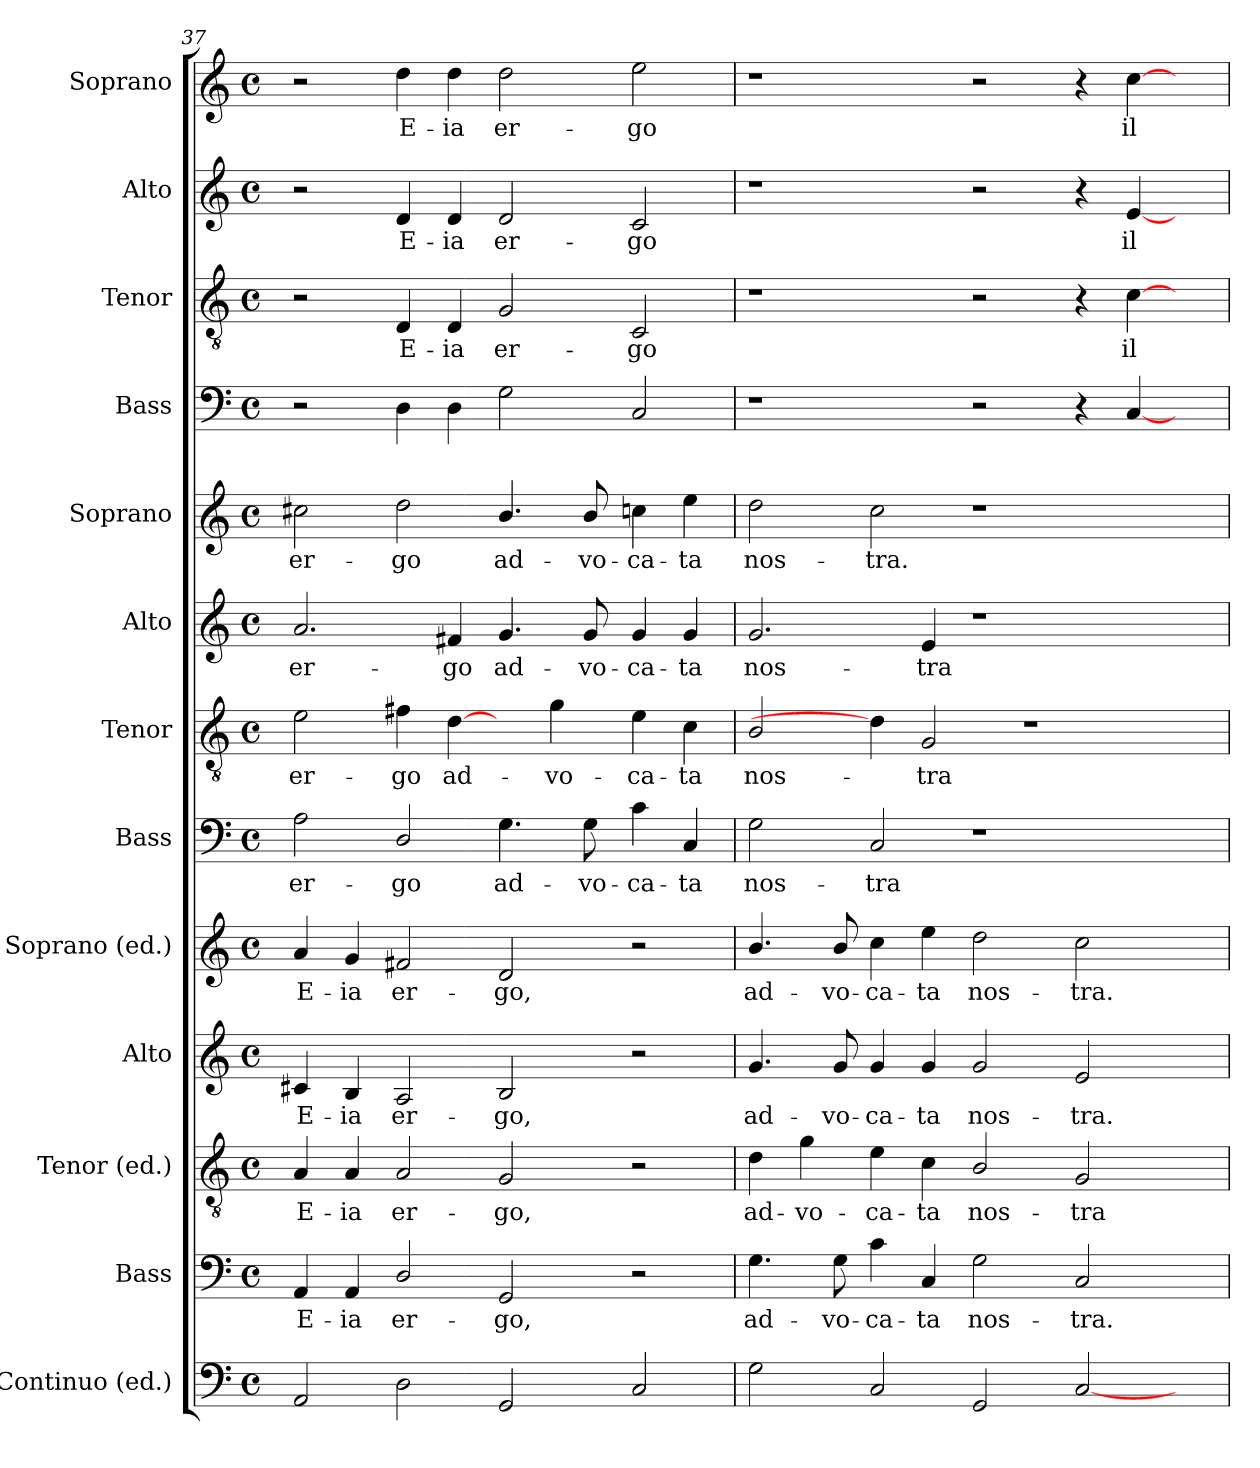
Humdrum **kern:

**kern	**kern	**text	**kern	**text	**kern	**text	**kern	**text	**kern	**text	**kern	**text	**kern	**text	**kern	**text	**kern	**kern	**text	**kern	**text	**kern	**text
*part13	*part12	*part12	*part11	*part11	*part10	*part10	*part9	*part9	*part8	*part8	*part7	*part7	*part6	*part6	*part5	*part5	*part4	*part3	*part3	*part2	*part2	*part1	*part1
*staff13	*staff12	*staff12	*staff11	*staff11	*staff10	*staff10	*staff9	*staff9	*staff8	*staff8	*staff7	*staff7	*staff6	*staff6	*staff5	*staff5	*staff4	*staff3	*staff3	*staff2	*staff2	*staff1	*staff1
*I"Continuo (ed.)	*I"Bass	*	*I"Tenor (ed.)	*	*I"Alto	*	*I"Soprano (ed.)	*	*I"Bass	*	*I"Tenor	*	*I"Alto	*	*I"Soprano	*	*I"Bass	*I"Tenor	*	*I"Alto	*	*I"Soprano	*
*I'Cont.	*I'B.	*	*I'T.	*	*I'A.	*	*I'S.	*	*I'B.	*	*I'T.	*	*I'A.	*	*I'S.	*	*I'B.	*I'T.	*	*I'A.	*	*I'S.	*
!!LO:PB:g=z
*clefF4	*clefF4	*	*clefGv2	*	*clefG2	*	*clefG2	*	*clefF4	*	*clefGv2	*	*clefG2	*	*clefG2	*	*clefF4	*clefGv2	*	*clefG2	*	*clefG2	*
*	*	*	*	*	*	*	*	*	*	*	*ITrd7c12	*	*	*	*	*	*	*ITrd7c12	*	*	*	*	*
*k[]	*k[]	*	*k[]	*	*k[]	*	*k[]	*	*k[]	*	*k[]	*	*k[]	*	*k[]	*	*k[]	*k[]	*	*k[]	*	*k[]	*
*C:	*C:	*	*C:	*	*C:	*	*C:	*	*C:	*	*C:	*	*C:	*	*C:	*	*C:	*C:	*	*C:	*	*C:	*
*M4/4	*M4/4	*	*M4/4	*	*M4/4	*	*M4/4	*	*M4/4	*	*M4/4	*	*M4/4	*	*M4/4	*	*M4/4	*M4/4	*	*M4/4	*	*M4/4	*
*met(c)	*met(c)	*	*met(c)	*	*met(c)	*	*met(c)	*	*met(c)	*	*met(c)	*	*met(c)	*	*met(c)	*	*met(c)	*met(c)	*	*met(c)	*	*met(c)	*
=37	=37	=37	=37	=37	=37	=37	=37	=37	=37	=37	=37	=37	=37	=37	=37	=37	=37	=37	=37	=37	=37	=37	=37
!	!	!LO:LY:b:color=#000000	!	!	!	!	!	!	!	!	!	!	!	!	!	!	!	!	!	!	!	!	!
!	!	!	!	!LO:LY:b:color=#000000	!	!	!	!	!	!	!	!	!	!	!	!	!	!	!	!	!	!	!
!	!	!	!	!	!	!LO:LY:b:color=#000000	!	!	!	!	!	!	!	!	!	!	!	!	!	!	!	!	!
!	!	!	!	!	!	!	!	!LO:LY:b:color=#000000	!	!	!	!	!	!	!	!	!	!	!	!	!	!	!
!	!	!	!	!	!	!	!	!	!	!LO:LY:b:color=#000000	!	!	!	!	!	!	!	!	!	!	!	!	!
!	!	!	!	!	!	!	!	!	!	!	!	!LO:LY:b:color=#000000	!	!	!	!	!	!	!	!	!	!	!
!	!	!	!	!	!	!	!	!	!	!	!	!	!	!LO:LY:b:color=#000000	!	!	!	!	!	!	!	!	!
!	!	!	!	!	!	!	!	!	!	!	!	!	!	!	!	!LO:LY:b:color=#000000	!	!	!	!	!	!	!
2AAi/	4AAi/	E-	4Ai/	E-	4c#Xi/	E-	4ai/	E-	2Ai\	er-	2Ei\	er-	2.ai/	er-	2cc#Xi\	er-	2r	2r	.	2r	.	2r	.
!	!	!LO:LY:b:color=#000000	!	!	!	!	!	!	!	!	!	!	!	!	!	!	!	!	!	!	!	!	!
!	!	!	!	!LO:LY:b:color=#000000	!	!	!	!	!	!	!	!	!	!	!	!	!	!	!	!	!	!	!
!	!	!	!	!	!	!LO:LY:b:color=#000000	!	!	!	!	!	!	!	!	!	!	!	!	!	!	!	!	!
!	!	!	!	!	!	!	!	!LO:LY:b:color=#000000	!	!	!	!	!	!	!	!	!	!	!	!	!	!	!
.	4AAi/	-ia	4Ai/	-ia	4Bi/	-ia	4gi/	-ia	.	.	.	.	.	.	.	.	.	.	.	.	.	.	.
!	!	!LO:LY:b:color=#000000	!	!	!	!	!	!	!	!	!	!	!	!	!	!	!	!	!	!	!	!	!
!	!	!	!	!LO:LY:b:color=#000000	!	!	!	!	!	!	!	!	!	!	!	!	!	!	!	!	!	!	!
!	!	!	!	!	!	!LO:LY:b:color=#000000	!	!	!	!	!	!	!	!	!	!	!	!	!	!	!	!	!
!	!	!	!	!	!	!	!	!LO:LY:b:color=#000000	!	!	!	!	!	!	!	!	!	!	!	!	!	!	!
!	!	!	!	!	!	!	!	!	!	!LO:LY:b:color=#000000	!	!	!	!	!	!	!	!	!	!	!	!	!
!	!	!	!	!	!	!	!	!	!	!	!	!LO:LY:b:color=#000000	!	!	!	!	!	!	!	!	!	!	!
!	!	!	!	!	!	!	!	!	!	!	!	!	!	!	!	!LO:LY:b:color=#000000	!	!	!	!	!	!	!
!	!	!	!	!	!	!	!	!	!	!	!	!	!	!	!	!	!	!	!LO:LY:b:color=#000000	!	!	!	!
!	!	!	!	!	!	!	!	!	!	!	!	!	!	!	!	!	!	!	!	!	!LO:LY:b:color=#000000	!	!
!	!	!	!	!	!	!	!	!	!	!	!	!	!	!	!	!	!	!	!	!	!	!	!LO:LY:b:color=#000000
2Di\	2Di/	er-	2Ai/	er-	2Ai/	er-	2f#Xi/	er-	2Di/	-go	4F#Xi\	-go	.	.	2ddi\	-go	4Di\	4DDi/	E-	4di/	E-	4ddi\	E-
!	!	!	!	!	!	!	!	!	!	!	!	!LO:LY:b:color=#000000	!	!	!	!	!	!	!	!	!	!	!
!	!	!	!	!	!	!	!	!	!	!	!	!	!	!LO:LY:b:color=#000000	!	!	!	!	!	!	!	!	!
!	!	!	!	!	!	!	!	!	!	!	!	!	!	!	!	!	!	!	!LO:LY:b:color=#000000	!	!	!	!
!	!	!	!	!	!	!	!	!	!	!	!	!	!	!	!	!	!	!	!	!	!LO:LY:b:color=#000000	!	!
!	!	!	!	!	!	!	!	!	!	!	!	!	!	!	!	!	!	!	!	!	!	!	!LO:LY:b:color=#000000
.	.	.	.	.	.	.	.	.	.	.	[4Di\	ad-	4f#Xi/	-go	.	.	4Di\	4DDi/	-ia	4di/	-ia	4ddi\	-ia
!	!	!LO:LY:b:color=#000000	!	!	!	!	!	!	!	!	!	!	!	!	!	!	!	!	!	!	!	!	!
!	!	!	!	!LO:LY:b:color=#000000	!	!	!	!	!	!	!	!	!	!	!	!	!	!	!	!	!	!	!
!	!	!	!	!	!	!LO:LY:b:color=#000000	!	!	!	!	!	!	!	!	!	!	!	!	!	!	!	!	!
!	!	!	!	!	!	!	!	!LO:LY:b:color=#000000	!	!	!	!	!	!	!	!	!	!	!	!	!	!	!
!	!	!	!	!	!	!	!	!	!	!LO:LY:b:color=#000000	!	!	!	!	!	!	!	!	!	!	!	!	!
!	!	!	!	!	!	!	!	!	!	!	!	!	!	!LO:LY:b:color=#000000	!	!	!	!	!	!	!	!	!
!	!	!	!	!	!	!	!	!	!	!	!	!	!	!	!	!LO:LY:b:color=#000000	!	!	!	!	!	!	!
!	!	!	!	!	!	!	!	!	!	!	!	!	!	!	!	!	!	!	!LO:LY:b:color=#000000	!	!	!	!
!	!	!	!	!	!	!	!	!	!	!	!	!	!	!	!	!	!	!	!	!	!LO:LY:b:color=#000000	!	!
!	!	!	!	!	!	!	!	!	!	!	!	!	!	!	!	!	!	!	!	!	!	!	!LO:LY:b:color=#000000
2GGi/	2GGi/	-go,	2Gi/	-go,	2Bi/	-go,	2di/	-go,	4.Gi\	ad-	4ryy	.	4.gi/	ad-	4.bi/	ad-	2Gi\	2GGi/	er-	2di/	er-	2ddi\	er-
!	!	!	!	!	!	!	!	!	!	!	!	!LO:LY:b:color=#000000	!	!	!	!	!	!	!	!	!	!	!
.	.	.	.	.	.	.	.	.	.	.	4Gi\	-vo-	.	.	.	.	.	.	.	.	.	.	.
!	!	!	!	!	!	!	!	!	!	!LO:LY:b:color=#000000	!	!	!	!	!	!	!	!	!	!	!	!	!
!	!	!	!	!	!	!	!	!	!	!	!	!	!	!LO:LY:b:color=#000000	!	!	!	!	!	!	!	!	!
!	!	!	!	!	!	!	!	!	!	!	!	!	!	!	!	!LO:LY:b:color=#000000	!	!	!	!	!	!	!
.	.	.	.	.	.	.	.	.	8Gi\	-vo-	.	.	8gi/	-vo-	8bi/	-vo-	.	.	.	.	.	.	.
!	!	!	!	!	!	!	!	!	!	!LO:LY:b:color=#000000	!	!	!	!	!	!	!	!	!	!	!	!	!
!	!	!	!	!	!	!	!	!	!	!	!	!LO:LY:b:color=#000000	!	!	!	!	!	!	!	!	!	!	!
!	!	!	!	!	!	!	!	!	!	!	!	!	!	!LO:LY:b:color=#000000	!	!	!	!	!	!	!	!	!
!	!	!	!	!	!	!	!	!	!	!	!	!	!	!	!	!LO:LY:b:color=#000000	!	!	!	!	!	!	!
!	!	!	!	!	!	!	!	!	!	!	!	!	!	!	!	!	!	!	!LO:LY:b:color=#000000	!	!	!	!
!	!	!	!	!	!	!	!	!	!	!	!	!	!	!	!	!	!	!	!	!	!LO:LY:b:color=#000000	!	!
!	!	!	!	!	!	!	!	!	!	!	!	!	!	!	!	!	!	!	!	!	!	!	!LO:LY:b:color=#000000
2Ci/	2r	.	2r	.	2r	.	2r	.	4ci\	-ca-	4Ei\	-ca-	4gi/	-ca-	4cci\	-ca-	2Ci/	2CCi/	-go	2ci/	-go	2eei\	-go
!	!	!	!	!	!	!	!	!	!	!LO:LY:b:color=#000000	!	!	!	!	!	!	!	!	!	!	!	!	!
!	!	!	!	!	!	!	!	!	!	!	!	!LO:LY:b:color=#000000	!	!	!	!	!	!	!	!	!	!	!
!	!	!	!	!	!	!	!	!	!	!	!	!	!	!LO:LY:b:color=#000000	!	!	!	!	!	!	!	!	!
!	!	!	!	!	!	!	!	!	!	!	!	!	!	!	!	!LO:LY:b:color=#000000	!	!	!	!	!	!	!
.	.	.	.	.	.	.	.	.	4Ci/	-ta	4Ci\	-ta	4gi/	-ta	4eei\	-ta	.	.	.	.	.	.	.
=38	=38	=38	=38	=38	=38	=38	=38	=38	=38	=38	=38	=38	=38	=38	=38	=38	=38	=38	=38	=38	=38	=38	=38
!	!	!LO:LY:b:color=#000000	!	!	!	!	!	!	!	!	!	!	!	!	!	!	!	!	!	!	!	!	!
!	!	!	!	!LO:LY:b:color=#000000	!	!	!	!	!	!	!	!	!	!	!	!	!	!	!	!	!	!	!
!	!	!	!	!	!	!LO:LY:b:color=#000000	!	!	!	!	!	!	!	!	!	!	!	!	!	!	!	!	!
!	!	!	!	!	!	!	!	!LO:LY:b:color=#000000	!	!	!	!	!	!	!	!	!	!	!	!	!	!	!
!	!	!	!	!	!	!	!	!	!	!LO:LY:b:color=#000000	!	!	!	!	!	!	!	!	!	!	!	!	!
!	!	!	!	!	!	!	!	!	!	!	!	!LO:LY:b:color=#000000	!	!	!	!	!	!	!	!	!	!	!
!	!	!	!	!	!	!	!	!	!	!	!	!	!	!LO:LY:b:color=#000000	!	!	!	!	!	!	!	!	!
!	!	!	!	!	!	!	!	!	!	!	!	!	!	!	!	!LO:LY:b:color=#000000	!	!	!	!	!	!	!
2Gi\	4.Gi\	ad-	4di\	ad-	4.gi/	ad-	4.bi/	ad-	2Gi\	nos-	2BBi/	nos-	2.gi/	nos-	2ddi\	nos-	1r	1r	.	1r	.	1r	.
!	!	!	!	!LO:LY:b:color=#000000	!	!	!	!	!	!	!	!	!	!	!	!	!	!	!	!	!	!	!
.	.	.	4gi\	-vo-	.	.	.	.	.	.	.	.	.	.	.	.	.	.	.	.	.	.	.
!	!	!LO:LY:b:color=#000000	!	!	!	!	!	!	!	!	!	!	!	!	!	!	!	!	!	!	!	!	!
!	!	!	!	!	!	!LO:LY:b:color=#000000	!	!	!	!	!	!	!	!	!	!	!	!	!	!	!	!	!
!	!	!	!	!	!	!	!	!LO:LY:b:color=#000000	!	!	!	!	!	!	!	!	!	!	!	!	!	!	!
.	8Gi\	-vo-	.	.	8gi/	-vo-	8bi/	-vo-	.	.	.	.	.	.	.	.	.	.	.	.	.	.	.
!	!	!LO:LY:b:color=#000000	!	!	!	!	!	!	!	!	!	!	!	!	!	!	!	!	!	!	!	!	!
!	!	!	!	!LO:LY:b:color=#000000	!	!	!	!	!	!	!	!	!	!	!	!	!	!	!	!	!	!	!
!	!	!	!	!	!	!LO:LY:b:color=#000000	!	!	!	!	!	!	!	!	!	!	!	!	!	!	!	!	!
!	!	!	!	!	!	!	!	!LO:LY:b:color=#000000	!	!	!	!	!	!	!	!	!	!	!	!	!	!	!
!	!	!	!	!	!	!	!	!	!	!LO:LY:b:color=#000000	!	!	!	!	!	!	!	!	!	!	!	!	!
!	!	!	!	!	!	!	!	!	!	!	!	!	!	!	!	!LO:LY:b:color=#000000	!	!	!	!	!	!	!
2Ci/	4ci\	-ca-	4ei\	-ca-	4gi/	-ca-	4cci\	-ca-	2Ci/	-tra	4Di\]	.	.	.	2cci\	-tra.	.	.	.	.	.	.	.
!	!	!LO:LY:b:color=#000000	!	!	!	!	!	!	!	!	!	!	!	!	!	!	!	!	!	!	!	!	!
!	!	!	!	!LO:LY:b:color=#000000	!	!	!	!	!	!	!	!	!	!	!	!	!	!	!	!	!	!	!
!	!	!	!	!	!	!LO:LY:b:color=#000000	!	!	!	!	!	!	!	!	!	!	!	!	!	!	!	!	!
!	!	!	!	!	!	!	!	!LO:LY:b:color=#000000	!	!	!	!	!	!	!	!	!	!	!	!	!	!	!
!	!	!	!	!	!	!	!	!	!	!	!	!LO:LY:b:color=#000000	!	!	!	!	!	!	!	!	!	!	!
!	!	!	!	!	!	!	!	!	!	!	!	!	!	!LO:LY:b:color=#000000	!	!	!	!	!	!	!	!	!
.	4Ci/	-ta	4ci\	-ta	4gi/	-ta	4eei\	-ta	.	.	2GGi/	-tra	4ei/	-tra	.	.	.	.	.	.	.	.	.
!	!	!LO:LY:b:color=#000000	!	!	!	!	!	!	!	!	!	!	!	!	!	!	!	!	!	!	!	!	!
!	!	!	!	!LO:LY:b:color=#000000	!	!	!	!	!	!	!	!	!	!	!	!	!	!	!	!	!	!	!
!	!	!	!	!	!	!LO:LY:b:color=#000000	!	!	!	!	!	!	!	!	!	!	!	!	!	!	!	!	!
!	!	!	!	!	!	!	!	!LO:LY:b:color=#000000	!	!	!	!	!	!	!	!	!	!	!	!	!	!	!
2GGi/	2Gi\	nos-	2Bi/	nos-	2gi/	nos-	2ddi\	nos-	1r	.	.	.	1r	.	1r	.	2r	2r	.	2r	.	2r	.
.	.	.	.	.	.	.	.	.	.	.	1r	.	.	.	.	.	.	.	.	.	.	.	.
!	!	!LO:LY:b:color=#000000	!	!	!	!	!	!	!	!	!	!	!	!	!	!	!	!	!	!	!	!	!
!	!	!	!	!LO:LY:b:color=#000000	!	!	!	!	!	!	!	!	!	!	!	!	!	!	!	!	!	!	!
!	!	!	!	!	!	!LO:LY:b:color=#000000	!	!	!	!	!	!	!	!	!	!	!	!	!	!	!	!	!
!	!	!	!	!	!	!	!	!LO:LY:b:color=#000000	!	!	!	!	!	!	!	!	!	!	!	!	!	!	!
[<2Ci/	2Ci/	-tra.	2Gi/	-tra	2ei/	-tra.	2cci\	-tra.	.	.	.	.	.	.	.	.	4r	4r	.	4r	.	4r	.
!	!	!	!	!	!	!	!	!	!	!	!	!	!	!	!	!	!	!	!LO:LY:b:color=#000000	!	!	!	!
!	!	!	!	!	!	!	!	!	!	!	!	!	!	!	!	!	!	!	!	!	!LO:LY:b:color=#000000	!	!
!	!	!	!	!	!	!	!	!	!	!	!	!	!	!	!	!	!	!	!	!	!	!	!LO:LY:b:color=#000000
.	.	.	.	.	.	.	.	.	.	.	.	.	.	.	.	.	[<4Ci/	[>4Ci\	il-	[<4ei/	il-	[>4cci\	il-
4ryy	4ryy	.	4ryy	.	4ryy	.	4ryy	.	4ryy	.	.	.	4ryy	.	4ryy	.	4ryy	4ryy	.	4ryy	.	4ryy	.
=	=	=	=	=	=	=	=	=	=	=	=	=	=	=	=	=	=	=	=	=	=	=	=
*-	*-	*-	*-	*-	*-	*-	*-	*-	*-	*-	*-	*-	*-	*-	*-	*-	*-	*-	*-	*-	*-	*-	*-
